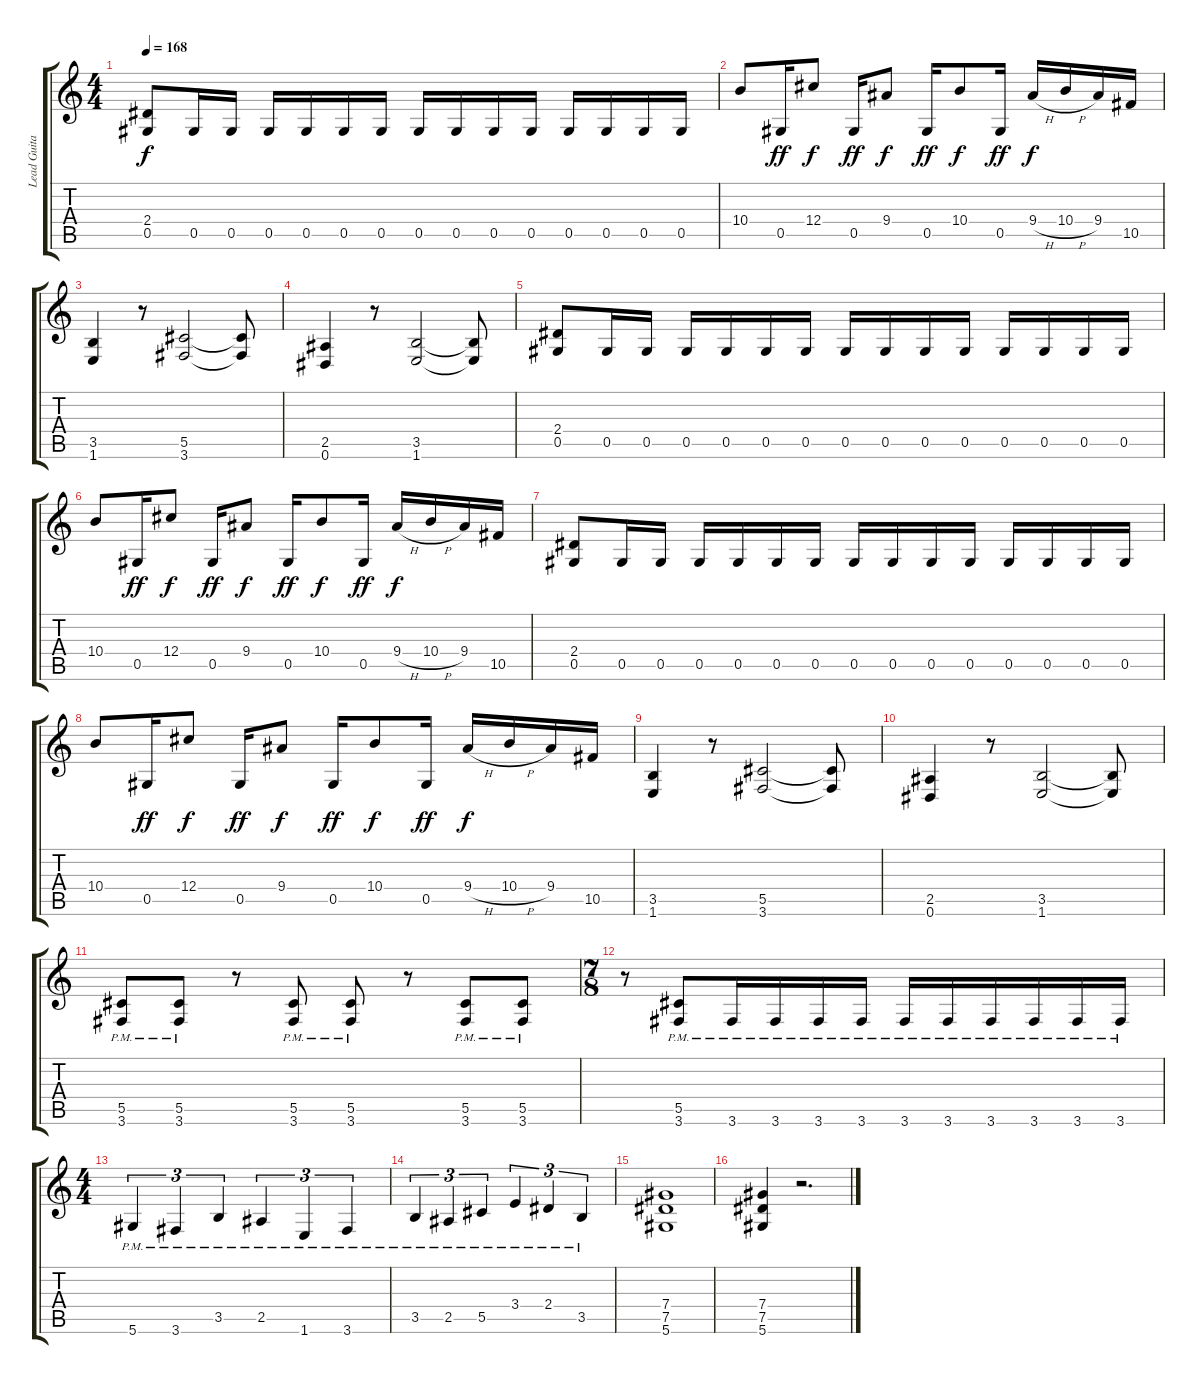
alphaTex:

\track ("Lead Guitar" "Lead Guita") {instrument distortionguitar}
\staff {score tabs}
\tuning (Eb4 Bb3 Gb3 Db3 Ab2 Eb2) {hide}
\ts (4 4)
\tempo 168
\clef g2
\ks c
(2.4 0.5).8{dy f} 0.5.16 0.5.16 0.5.16 0.5.16 0.5.16 0.5.16 0.5.16 0.5.16 0.5.16 0.5.16 0.5.16 0.5.16 0.5.16 0.5.16 |
10.4.8 0.5.16{dy ff} 12.4.8{dy f} 0.5.16{dy ff} 9.4.8{dy f} 0.5.16{dy ff} 10.4.8{dy f} 0.5.16{dy ff} 9.4{h}.16{dy f} 10.4{h}.16 9.4.16 10.5.16 |
(3.5 1.6).4 r.8 (5.5 3.6).2 (5.5{t} 3.6{t}).8 |
(2.5 0.6).4 r.8 (3.5 1.6).2 (3.5{t} 1.6{t}).8 |
(2.4 0.5).8 0.5.16 0.5.16 0.5.16 0.5.16 0.5.16 0.5.16 0.5.16 0.5.16 0.5.16 0.5.16 0.5.16 0.5.16 0.5.16 0.5.16 |
10.4.8 0.5.16{dy ff} 12.4.8{dy f} 0.5.16{dy ff} 9.4.8{dy f} 0.5.16{dy ff} 10.4.8{dy f} 0.5.16{dy ff} 9.4{h}.16{dy f} 10.4{h}.16 9.4.16 10.5.16 |
(2.4 0.5).8 0.5.16 0.5.16 0.5.16 0.5.16 0.5.16 0.5.16 0.5.16 0.5.16 0.5.16 0.5.16 0.5.16 0.5.16 0.5.16 0.5.16 |
10.4.8 0.5.16{dy ff} 12.4.8{dy f} 0.5.16{dy ff} 9.4.8{dy f} 0.5.16{dy ff} 10.4.8{dy f} 0.5.16{dy ff} 9.4{h}.16{dy f} 10.4{h}.16 9.4.16 10.5.16 |
(3.5 1.6).4 r.8 (5.5 3.6).2 (5.5{t} 3.6{t}).8 |
(2.5 0.6).4 r.8 (3.5 1.6).2 (3.5{t} 1.6{t}).8 |
(5.5{pm} 3.6).8 (5.5{pm} 3.6).8 r.8 (5.5{pm} 3.6).8 (5.5{pm} 3.6).8 r.8 (5.5{pm} 3.6).8 (5.5{pm} 3.6).8 |
\ts (7 8)
r.8 (5.5{pm} 3.6).8 3.6{pm}.16 3.6{pm}.16 3.6{pm}.16 3.6{pm}.16 3.6{pm}.16 3.6{pm}.16 3.6{pm}.16 3.6{pm}.16 3.6{pm}.16 3.6{pm}.16 |
\ts (4 4)
5.6{pm}.4{tu (3 2)} 3.6{pm}.4{tu (3 2)} 3.5{pm}.4{tu (3 2)} 2.5{pm}.4{tu (3 2)} 1.6{pm}.4{tu (3 2)} 3.6{pm}.4{tu (3 2)} |
3.5{pm}.4{tu (3 2)} 2.5{pm}.4{tu (3 2)} 5.5{pm}.4{tu (3 2)} 3.4{pm}.4{tu (3 2)} 2.4{pm}.4{tu (3 2)} 3.5{pm}.4{tu (3 2)} |
(7.4 7.5 5.6).1 |
(7.4 7.5 5.6).4 r.2{d}
